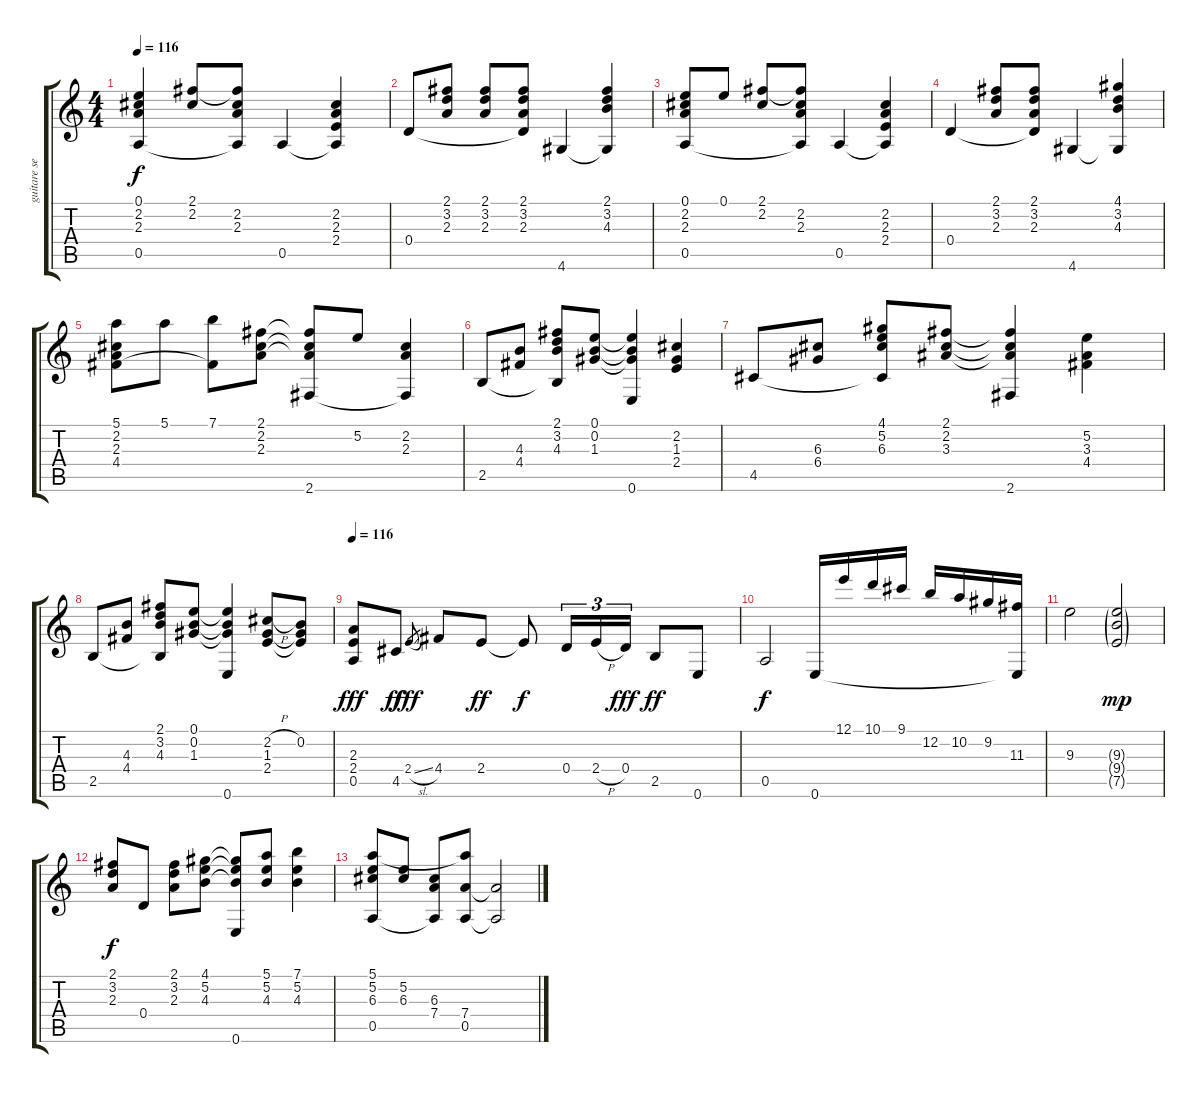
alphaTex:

\track ("guitare seule" "guitare se") {instrument acousticguitarnylon}
\staff {score tabs}
\tuning (E4 B3 G3 D3 A2 E2) {hide}
\ts (4 4)
\tempo 116
\clef g2
\ks c
(0.1 2.2 2.3 0.5).4{dy f} (2.1 2.2).8 (2.1{t} 2.2 2.3 0.5{t}).8 0.5.4 (2.2 2.3 2.4 0.5{t}).4 |
0.4.8 (2.1 3.2 2.3).8 (2.1 3.2 2.3).8 (2.1 3.2 2.3 0.4{t}).8 4.6.4 (2.1 3.2 4.3 4.6{t}).4 |
(0.1 2.2 2.3 0.5).8 0.1.8 (2.1 2.2).8 (2.1{t} 2.2 2.3 0.5{t}).8 0.5.4 (2.2 2.3 2.4 0.5{t}).4 |
0.4.4 (2.1 3.2 2.3).8 (2.1 3.2 2.3 0.4{t}).8 4.6.4 (4.1 3.2 4.3 4.6{t}).4 |
(5.1 2.2 2.3 4.4).8 5.1.8 (7.1 4.4{t}).8 (2.1 2.2 2.3).8 (2.1{t} 2.2{t} 2.3{t} 2.6).8 5.2.8 (2.2 2.3 2.6{t}).4 |
2.5.8 (4.3 4.4).8 (2.1 3.2 4.3 2.5{t}).8 (0.1 0.2 1.3).8 (0.1{t} 0.2{t} 1.3{t} 0.6).4 (2.2 1.3 2.4).4 |
4.5.8 (6.3 6.4).8 (4.1 5.2 6.3 4.5{t}).8 (2.1 2.2 3.3).8 (2.1{t} 2.2{t} 3.3{t} 2.6).4 (5.2 3.3 4.4).4 |
2.5.8 (4.3 4.4).8 (2.1 3.2 4.3 2.5{t}).8 (0.1 0.2 1.3).8 (0.1{t} 0.2{t} 1.3{t} 0.6).4 (2.2{h} 1.3 2.4).8 (0.2 1.3{t} 2.4{t}).8 |
\tempo 116
(2.3 2.4 0.5).8{dy fff} 4.5.8{dy ff} 2.4{sl}.8{gr dy fff} 4.4.8 2.4.8{dy ff} 2.4{t}.8{dy f} 0.4.16{tu (3 2)} 2.4{h}.16{tu (3 2)} 0.4.16{tu (3 2) dy fff} 2.5.8{dy ff} 0.6.8 |
0.5.2{dy f} 0.6.16 12.1.16 10.1.16 9.1.16 12.2.16 10.2.16 9.2.16 (11.3 0.6{t}).16 |
9.3.2 (9.3{g} 9.4{g} 7.5{g}).2{dy mp} |
(2.1 3.2 2.3).8{dy f} 0.4.8 (2.1 3.2 2.3).8 (4.1 5.2 4.3).8 (4.1{t} 5.2{t} 4.3{t} 0.6).8 (5.1 5.2 4.3).8 (7.1 5.2 4.3).4 |
(5.1 5.2 6.3 0.5).8 (5.2 6.3).8 (6.3 7.4 0.5{t}).8 (5.1{t} 7.4 0.5).8 (7.4{t} 0.5{t}).2
